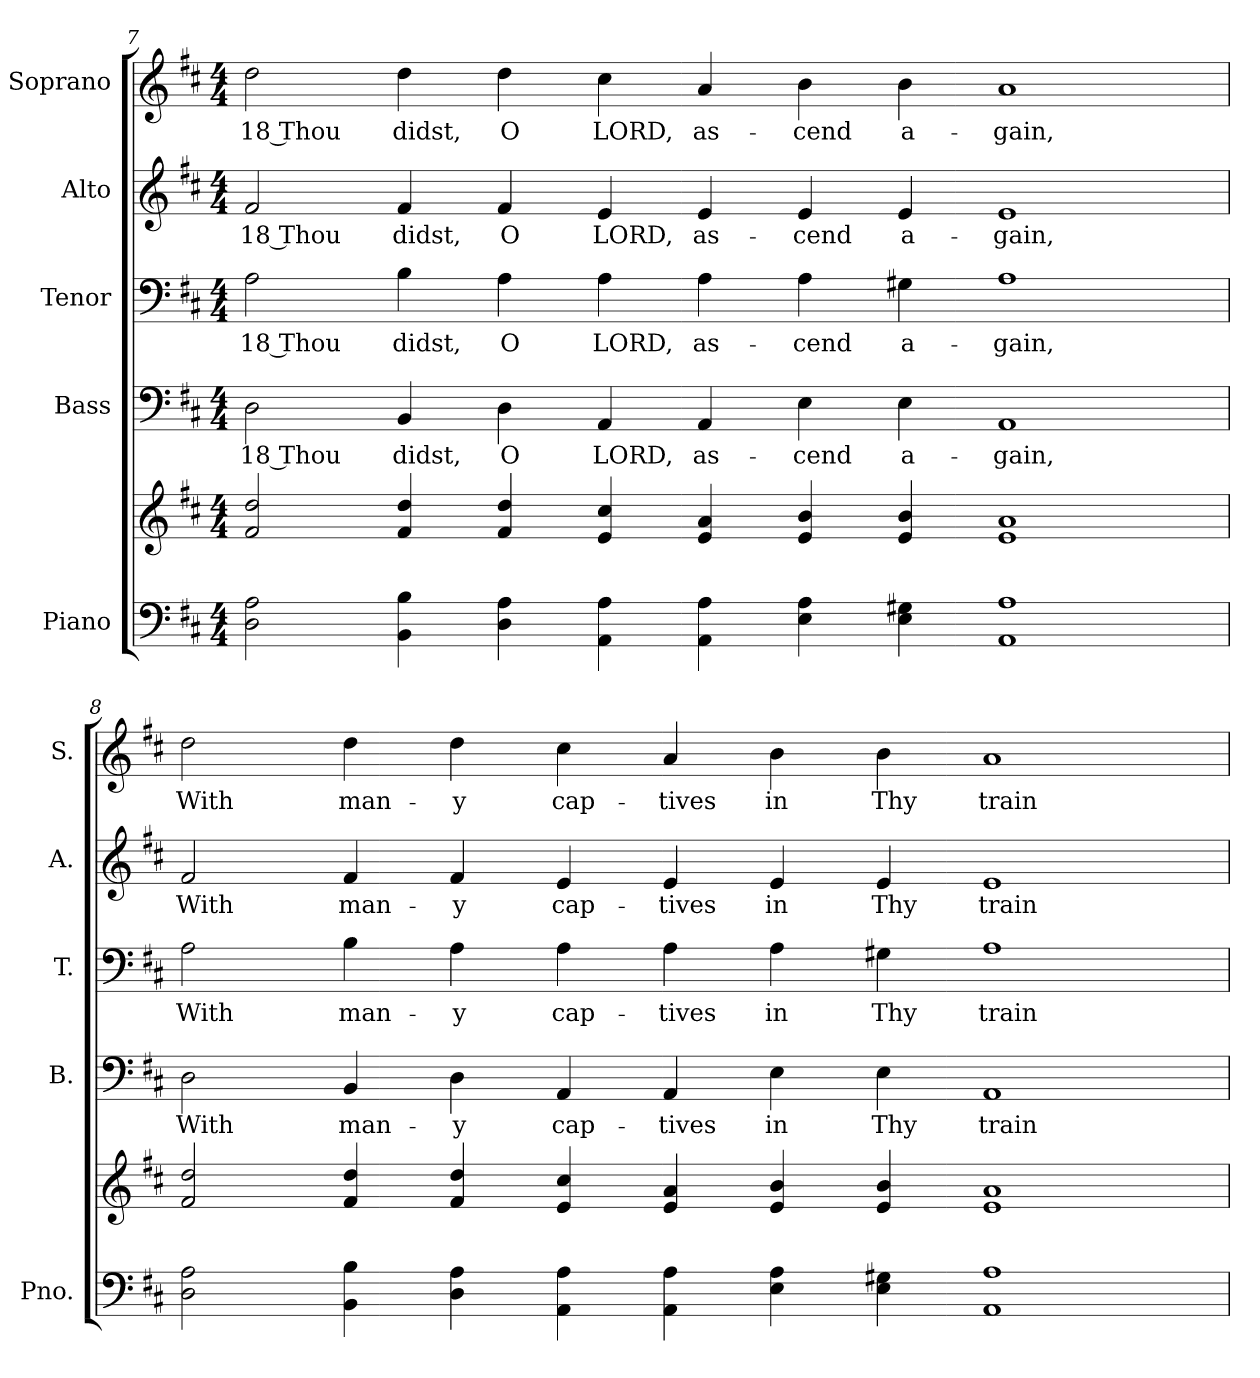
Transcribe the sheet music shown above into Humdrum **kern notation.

**kern	**kern	**kern	**text	**kern	**text	**kern	**text	**kern	**text
*part5	*part5	*part4	*part4	*part3	*part3	*part2	*part2	*part1	*part1
*staff6	*staff5	*staff4	*staff4	*staff3	*staff3	*staff2	*staff2	*staff1	*staff1
*I"Piano	*	*I"Bass	*	*I"Tenor	*	*I"Alto	*	*I"Soprano	*
*I'Pno.	*	*I'B.	*	*I'T.	*	*I'A.	*	*I'S.	*
!!LO:PB:g=z
*clefF4	*clefG2	*clefF4	*	*clefF4	*	*clefG2	*	*clefG2	*
*k[f#c#]	*k[f#c#]	*k[f#c#]	*	*k[f#c#]	*	*k[f#c#]	*	*k[f#c#]	*
*D:	*D:	*D:	*	*D:	*	*D:	*	*D:	*
*M4/4	*M4/4	*M4/4	*	*M4/4	*	*M4/4	*	*M4/4	*
=7	=7	=7	=7	=7	=7	=7	=7	=7	=7
!	!	!	!LO:LY:b:color=#000000	!	!	!	!	!	!
!	!	!	!	!	!LO:LY:b:color=#000000	!	!	!	!
!	!	!	!	!	!	!	!LO:LY:b:color=#000000	!	!
!	!	!	!	!	!	!	!	!	!LO:LY:b:color=#000000
2Di\ 2Ai	2f#i/ 2ddi	2Di\	18 Thou	2Ai\	18 Thou	2f#i/	18 Thou	2ddi\	18 Thou
!	!	!	!LO:LY:b:color=#000000	!	!	!	!	!	!
!	!	!	!	!	!LO:LY:b:color=#000000	!	!	!	!
!	!	!	!	!	!	!	!LO:LY:b:color=#000000	!	!
!	!	!	!	!	!	!	!	!	!LO:LY:b:color=#000000
4BBi\ 4Bi	4f#i/ 4ddi	4BBi/	didst,	4Bi\	didst,	4f#i/	didst,	4ddi\	didst,
!	!	!	!LO:LY:b:color=#000000	!	!	!	!	!	!
!	!	!	!	!	!LO:LY:b:color=#000000	!	!	!	!
!	!	!	!	!	!	!	!LO:LY:b:color=#000000	!	!
!	!	!	!	!	!	!	!	!	!LO:LY:b:color=#000000
4Di\ 4Ai	4f#i/ 4ddi	4Di\	O	4Ai\	O	4f#i/	O	4ddi\	O
!	!	!	!LO:LY:b:color=#000000	!	!	!	!	!	!
!	!	!	!	!	!LO:LY:b:color=#000000	!	!	!	!
!	!	!	!	!	!	!	!LO:LY:b:color=#000000	!	!
!	!	!	!	!	!	!	!	!	!LO:LY:b:color=#000000
4AAi\ 4Ai	4ei/ 4cc#i	4AAi/	LORD,	4Ai\	LORD,	4ei/	LORD,	4cc#i\	LORD,
!	!	!	!LO:LY:b:color=#000000	!	!	!	!	!	!
!	!	!	!	!	!LO:LY:b:color=#000000	!	!	!	!
!	!	!	!	!	!	!	!LO:LY:b:color=#000000	!	!
!	!	!	!	!	!	!	!	!	!LO:LY:b:color=#000000
4AAi\ 4Ai	4ei/ 4ai	4AAi/	as-	4Ai\	as-	4ei/	as-	4ai/	as-
!	!	!	!LO:LY:b:color=#000000	!	!	!	!	!	!
!	!	!	!	!	!LO:LY:b:color=#000000	!	!	!	!
!	!	!	!	!	!	!	!LO:LY:b:color=#000000	!	!
!	!	!	!	!	!	!	!	!	!LO:LY:b:color=#000000
4Ei\ 4Ai	4ei/ 4bi	4Ei\	-cend	4Ai\	-cend	4ei/	-cend	4bi\	-cend
!	!	!	!LO:LY:b:color=#000000	!	!	!	!	!	!
!	!	!	!	!	!LO:LY:b:color=#000000	!	!	!	!
!	!	!	!	!	!	!	!LO:LY:b:color=#000000	!	!
!	!	!	!	!	!	!	!	!	!LO:LY:b:color=#000000
4Ei\ 4G#Xi	4ei/ 4bi	4Ei\	a-	4G#Xi\	a-	4ei/	a-	4bi\	a-
!	!	!	!LO:LY:b:color=#000000	!	!	!	!	!	!
!	!	!	!	!	!LO:LY:b:color=#000000	!	!	!	!
!	!	!	!	!	!	!	!LO:LY:b:color=#000000	!	!
!	!	!	!	!	!	!	!	!	!LO:LY:b:color=#000000
1AAi 1Ai	1ei 1ai	1AAi	-gain,	1Ai	-gain,	1ei	-gain,	1ai	-gain,
=8	=8	=8	=8	=8	=8	=8	=8	=8	=8
!	!	!	!LO:LY:b:color=#000000	!	!	!	!	!	!
!	!	!	!	!	!LO:LY:b:color=#000000	!	!	!	!
!	!	!	!	!	!	!	!LO:LY:b:color=#000000	!	!
!	!	!	!	!	!	!	!	!	!LO:LY:b:color=#000000
2Di\ 2Ai	2f#i/ 2ddi	2Di\	With	2Ai\	With	2f#i/	With	2ddi\	With
!	!	!	!LO:LY:b:color=#000000	!	!	!	!	!	!
!	!	!	!	!	!LO:LY:b:color=#000000	!	!	!	!
!	!	!	!	!	!	!	!LO:LY:b:color=#000000	!	!
!	!	!	!	!	!	!	!	!	!LO:LY:b:color=#000000
4BBi\ 4Bi	4f#i/ 4ddi	4BBi/	man-	4Bi\	man-	4f#i/	man-	4ddi\	man-
!	!	!	!LO:LY:b:color=#000000	!	!	!	!	!	!
!	!	!	!	!	!LO:LY:b:color=#000000	!	!	!	!
!	!	!	!	!	!	!	!LO:LY:b:color=#000000	!	!
!	!	!	!	!	!	!	!	!	!LO:LY:b:color=#000000
4Di\ 4Ai	4f#i/ 4ddi	4Di\	-y	4Ai\	-y	4f#i/	-y	4ddi\	-y
!	!	!	!LO:LY:b:color=#000000	!	!	!	!	!	!
!	!	!	!	!	!LO:LY:b:color=#000000	!	!	!	!
!	!	!	!	!	!	!	!LO:LY:b:color=#000000	!	!
!	!	!	!	!	!	!	!	!	!LO:LY:b:color=#000000
4AAi\ 4Ai	4ei/ 4cc#i	4AAi/	cap-	4Ai\	cap-	4ei/	cap-	4cc#i\	cap-
!	!	!	!LO:LY:b:color=#000000	!	!	!	!	!	!
!	!	!	!	!	!LO:LY:b:color=#000000	!	!	!	!
!	!	!	!	!	!	!	!LO:LY:b:color=#000000	!	!
!	!	!	!	!	!	!	!	!	!LO:LY:b:color=#000000
4AAi\ 4Ai	4ei/ 4ai	4AAi/	-tives	4Ai\	-tives	4ei/	-tives	4ai/	-tives
!	!	!	!LO:LY:b:color=#000000	!	!	!	!	!	!
!	!	!	!	!	!LO:LY:b:color=#000000	!	!	!	!
!	!	!	!	!	!	!	!LO:LY:b:color=#000000	!	!
!	!	!	!	!	!	!	!	!	!LO:LY:b:color=#000000
4Ei\ 4Ai	4ei/ 4bi	4Ei\	in	4Ai\	in	4ei/	in	4bi\	in
!	!	!	!LO:LY:b:color=#000000	!	!	!	!	!	!
!	!	!	!	!	!LO:LY:b:color=#000000	!	!	!	!
!	!	!	!	!	!	!	!LO:LY:b:color=#000000	!	!
!	!	!	!	!	!	!	!	!	!LO:LY:b:color=#000000
4Ei\ 4G#Xi	4ei/ 4bi	4Ei\	Thy	4G#Xi\	Thy	4ei/	Thy	4bi\	Thy
!	!	!	!LO:LY:b:color=#000000	!	!	!	!	!	!
!	!	!	!	!	!LO:LY:b:color=#000000	!	!	!	!
!	!	!	!	!	!	!	!LO:LY:b:color=#000000	!	!
!	!	!	!	!	!	!	!	!	!LO:LY:b:color=#000000
1AAi 1Ai	1ei 1ai	1AAi	train	1Ai	train	1ei	train	1ai	train
=	=	=	=	=	=	=	=	=	=
*-	*-	*-	*-	*-	*-	*-	*-	*-	*-
